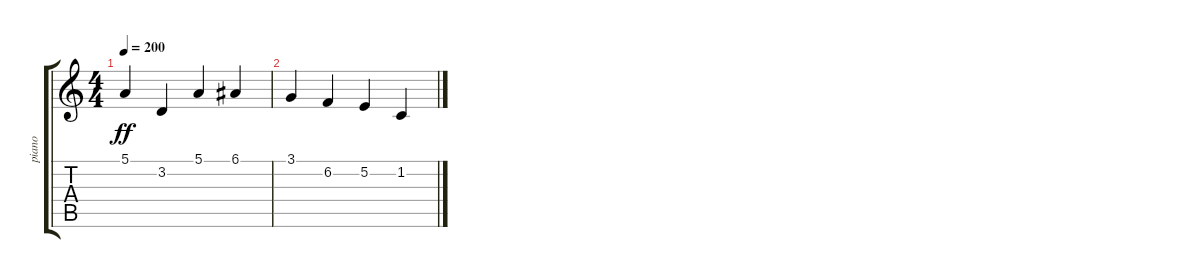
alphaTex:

\track ("piano" "piano") {instrument acousticgrandpiano}
\staff {score tabs}
\tuning (E4 B3 G3 D3 A2 E2) {hide}
\ts (4 4)
\tempo 200
\clef g2
\ks c
5.1.4{dy ff} 3.2.4 5.1.4 6.1.4 |
3.1.4 6.2.4 5.2.4 1.2.4
